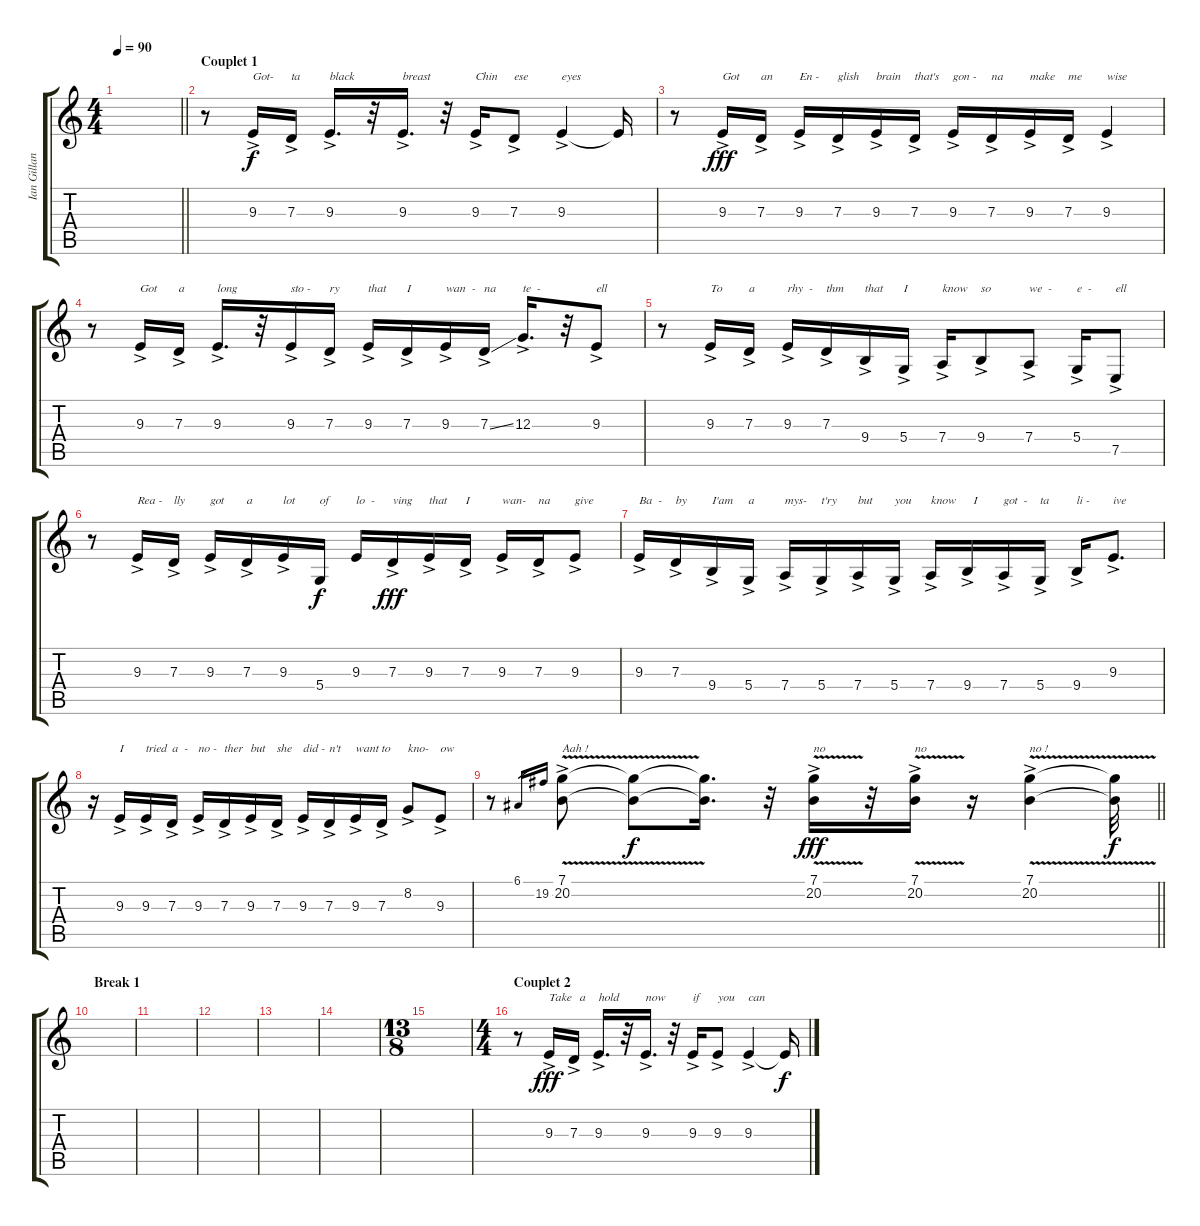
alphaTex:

\track ("Ian Gillan" "Ian Gillan") {instrument voiceoohs}
\staff {score tabs}
\tuning (E4 B3 G3 D3 A2 E2) {hide}
\ts (4 4)
\tempo 90
\clef g2
\barLineRight lightlight
\ks c
|
\section ("" "Couplet 1")
r.8 9.3{ac}.16{txt "Got-"} 7.3{ac}.16{txt "ta"} 9.3{ac}.16{d txt "black"} r.32 9.3{ac}.16{d txt "breast"} r.32 9.3{ac}.16{txt "Chin "} 7.3{ac}.8{txt "ese"} 9.3{ac}.4{txt "eyes"} 9.3{t}.16{dy f} |
r.8 9.3{ac}.16{txt "Got" dy fff} 7.3{ac}.16{txt "an"} 9.3{ac}.16{txt "En -"} 7.3{ac}.16{txt "glish"} 9.3{ac}.16{txt "brain"} 7.3{ac}.16{txt "that's"} 9.3{ac}.16{txt "gon -"} 7.3{ac}.16{txt "na"} 9.3{ac}.16{txt "make"} 7.3{ac}.16{txt "me"} 9.3{ac}.4{txt "wise"} |
r.8 9.3{ac}.16{txt "Got"} 7.3{ac}.16{txt "a"} 9.3{ac}.16{d txt "long"} r.32 9.3{ac}.16{txt "sto -"} 7.3{ac}.16{txt "ry"} 9.3{ac}.16{txt "that"} 7.3{ac}.16{txt "I"} 9.3{ac}.16{txt "wan  -"} 7.3{ss ac}.16{txt "na"} 12.3{ac}.16{d txt "te  -"} r.32 9.3{ac}.8{txt "ell"} |
r.8 9.3{ac}.16{txt "To"} 7.3{ac}.16{txt "a"} 9.3{ac}.16{txt "rhy  -"} 7.3{ac}.16{txt "thm"} 9.4{ac}.16{txt "that"} 5.4{ac}.16{txt "I"} 7.4{ac}.16{txt "know"} 9.4{ac}.8{txt "so"} 7.4{ac}.8{txt "we  -"} 5.4{ac}.16{txt "e  -"} 7.5{ac}.8{txt "ell"} |
r.8 9.3{ac}.16{txt "Rea -" lyrics (0 "") lyrics (1 "") lyrics (2 "") lyrics (3 "") lyrics (4 "")} 7.3{ac}.16{txt "lly"} 9.3{ac}.16{txt "got"} 7.3{ac}.16{txt "a"} 9.3{ac}.16{txt "lot"} 5.4.16{txt "of" dy f} 9.3.16{txt "lo  -"} 7.3{ac}.16{txt "ving" dy fff} 9.3{ac}.16{txt "that"} 7.3{ac}.16{txt "I"} 9.3{ac}.16{txt "wan-"} 7.3{ac}.16{txt "na"} 9.3{ac}.8{txt "give"} |
9.3{ac}.16{txt "Ba  -"} 7.3{ac}.16{txt "by"} 9.4{ac}.16{txt "I'am"} 5.4{ac}.16{txt "a"} 7.4{ac}.16{txt "mys-"} 5.4{ac}.16{txt "t'ry"} 7.4{ac}.16{txt "but"} 5.4{ac}.16{txt "you"} 7.4{ac}.16{txt "know"} 9.4{ac}.16{txt "  I"} 7.4{ac}.16{txt "got  -"} 5.4{ac}.16{txt "ta"} 9.4{ac}.16{txt "li -"} 9.3{ac}.8{d txt "ive"} |
r.16 9.3{ac}.16{txt "I"} 9.3{ac}.16{txt "tried"} 7.3{ac}.16{txt "a  -"} 9.3{ac}.16{txt "no -"} 7.3{ac}.16{txt "ther"} 9.3{ac}.16{txt "but"} 7.3{ac}.16{txt "she"} 9.3{ac}.16{txt "did -"} 7.3{ac}.16{txt "n't"} 9.3{ac}.16{txt "want"} 7.3{ac}.16{txt "to"} 8.2{ac}.8{txt "kno-"} 9.3{ac}.8{txt "ow"} |
\barLineRight lightlight
r.8 6.1.16{gr} 19.2.16{gr} (7.1{v ac} 20.2{ac}).8{txt "Aah !"} (7.1{t} 20.2{t}).8{dy f} (7.1{t} 20.2{t}).16{d} r.32 (7.1{v ac} 20.2{ac}).16{txt "no" dy fff} r.32 (7.1{v ac} 20.2{ac}).16{txt "no"} r.16 (7.1{v ac} 20.2{ac}).4{txt "no !"} (7.1{t} 20.2{t}).32{dy f} |
\section ("" "Break 1")
|
|
|
|
|
\ts (13 8)
|
\ts (4 4)
\section ("" "Couplet 2")
r.8 9.3{ac}.16{txt "Take" dy fff} 7.3{ac}.16{txt "  a"} 9.3{ac}.16{d txt "hold"} r.32 9.3{ac}.16{d txt "now"} r.32 9.3{ac}.16{txt "if"} 9.3{ac}.8{txt "you"} 9.3{ac}.4{txt "can"} 9.3{t}.16{dy f}
